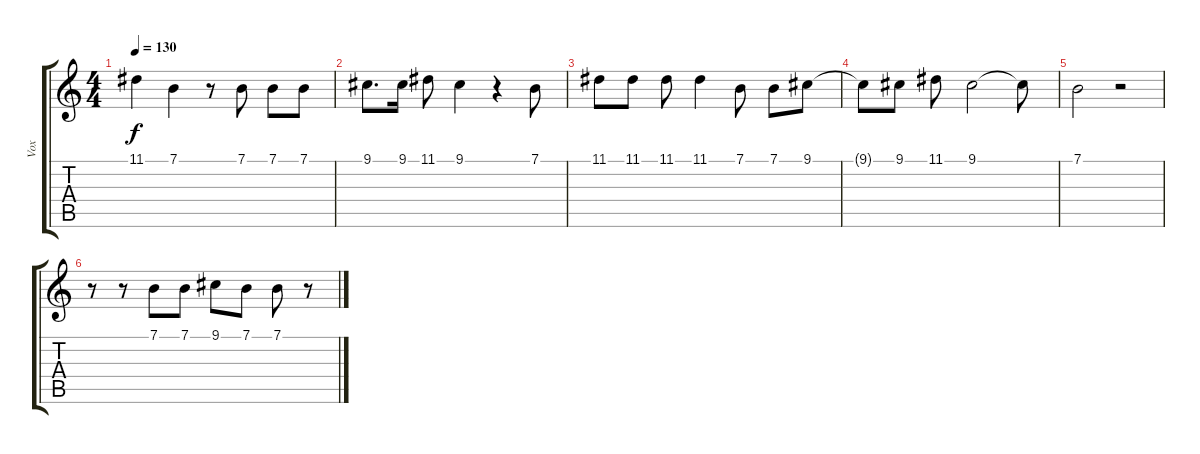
\track ("Vox" "Vox") {mute instrument flute}
\staff {score tabs}
\tuning (E4 B3 G3 D3 A2 E2) {hide}
\ts (4 4)
\tempo 130
\clef g2
\ks c
11.1.4{dy f} 7.1.4 r.8 7.1.8 7.1.8 7.1.8 |
9.1.8{d} 9.1.16 11.1.8 9.1.4 r.4 7.1.8 |
11.1.8 11.1.8 11.1.8 11.1.4 7.1.8 7.1.8 9.1.8 |
9.1{t}.8 9.1.8 11.1.8 9.1.2 9.1{t}.8 |
7.1.2 r.2 |
r.8 r.8 7.1.8 7.1.8 9.1.8 7.1.8 7.1.8 r.8
